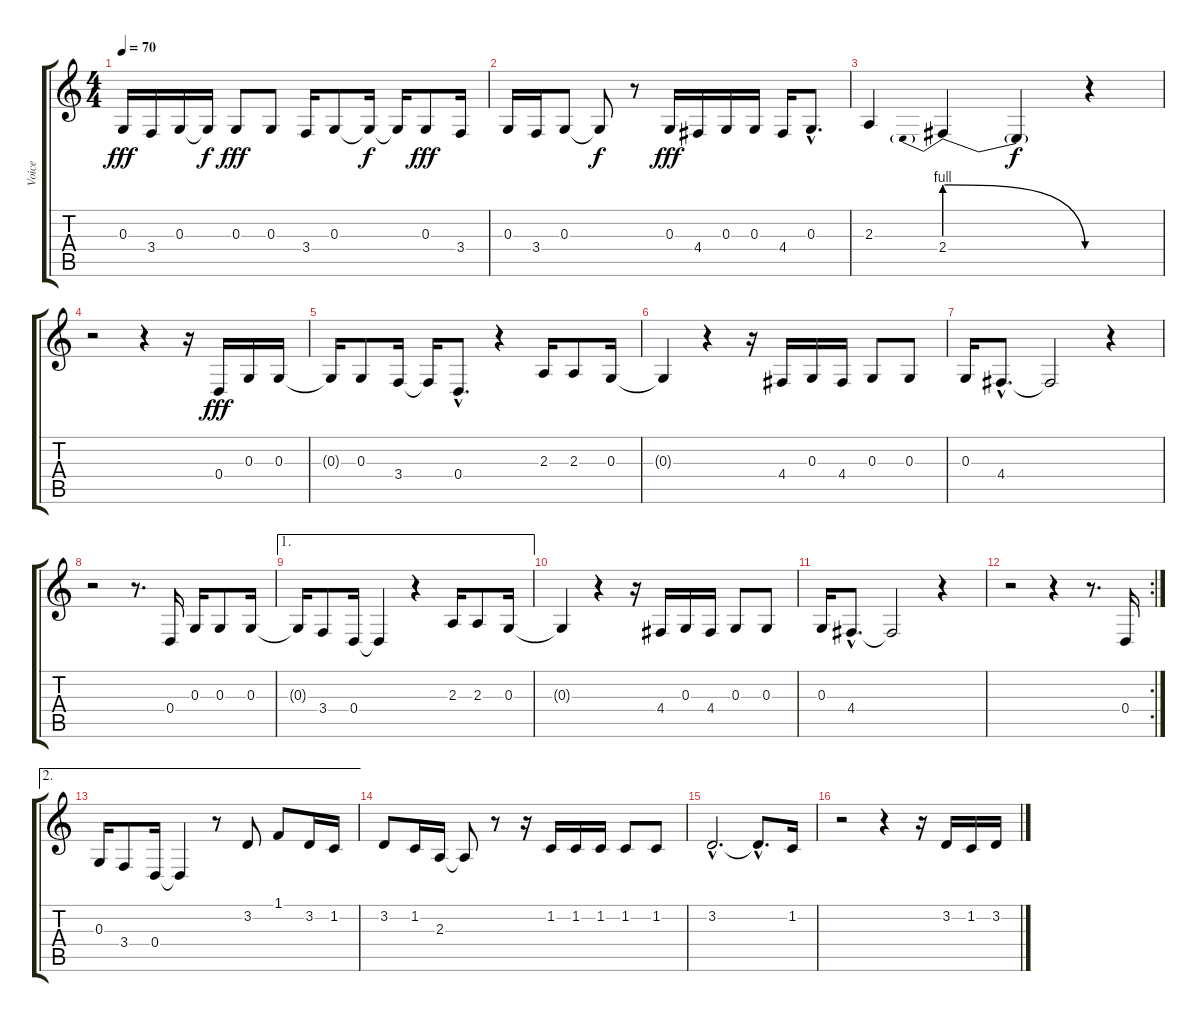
\track ("Voice" "Voice") {instrument altosax}
\staff {score tabs}
\tuning (E4 B3 G3 D3 A2 E2) {hide}
\ts (4 4)
\tempo 70
\clef g2
\ks c
0.3.16{dy fff} 3.4.16 0.3.16 0.3{t}.16{dy f} 0.3.8{dy fff} 0.3.8 3.4.16 0.3.8 0.3{t}.16{dy f} 0.3{t}.16 0.3.8{dy fff} 3.4.16 |
0.3.16 3.4.16 0.3.8 0.3{t}.8{dy f} r.8 0.3.16{dy fff} 4.4.16 0.3.16 0.3.16 4.4.16 0.3{hac}.8{d} |
2.3.4 2.4{be (prebendrelease 0 4 60 0)}.4 2.4{t}.4{dy f} r.4 |
r.2 r.4 r.16 0.4.16{dy fff} 0.3.16 0.3.16 |
0.3{t}.16 0.3.8 3.4.16 3.4{t}.16 0.4{hac}.8{d} r.4 2.3.16 2.3.8 0.3.16 |
0.3{t}.4 r.4 r.16 4.4.16 0.3.16 4.4.16 0.3.8 0.3.8 |
0.3.16 4.4{hac}.8{d} 4.4{t}.2 r.4 |
r.2 r.8{d} 0.4.16 0.3.16 0.3.8 0.3.16 |
\ae 1
0.3{t}.16 3.4.8 0.4.16 0.4{t}.4 r.4 2.3.16 2.3.8 0.3.16 |
0.3{t}.4 r.4 r.16 4.4.16 0.3.16 4.4.16 0.3.8 0.3.8 |
0.3.16 4.4{hac}.8{d} 4.4{t}.2 r.4 |
\rc 2
r.2 r.4 r.8{d} 0.4.16 |
\ae 2
0.3.16 3.4.8 0.4.16 0.4{t}.4 r.8 3.2.8 1.1.8 3.2.16 1.2.16 |
3.2.8 1.2.16 2.3.16 2.3{t}.8 r.8 r.16 1.2.16 1.2.16 1.2.16 1.2.8 1.2.8 |
3.2{hac}.2{d} 3.2{hac t}.8{d} 1.2.16 |
r.2 r.4 r.16 3.2.16 1.2.16 3.2.16
